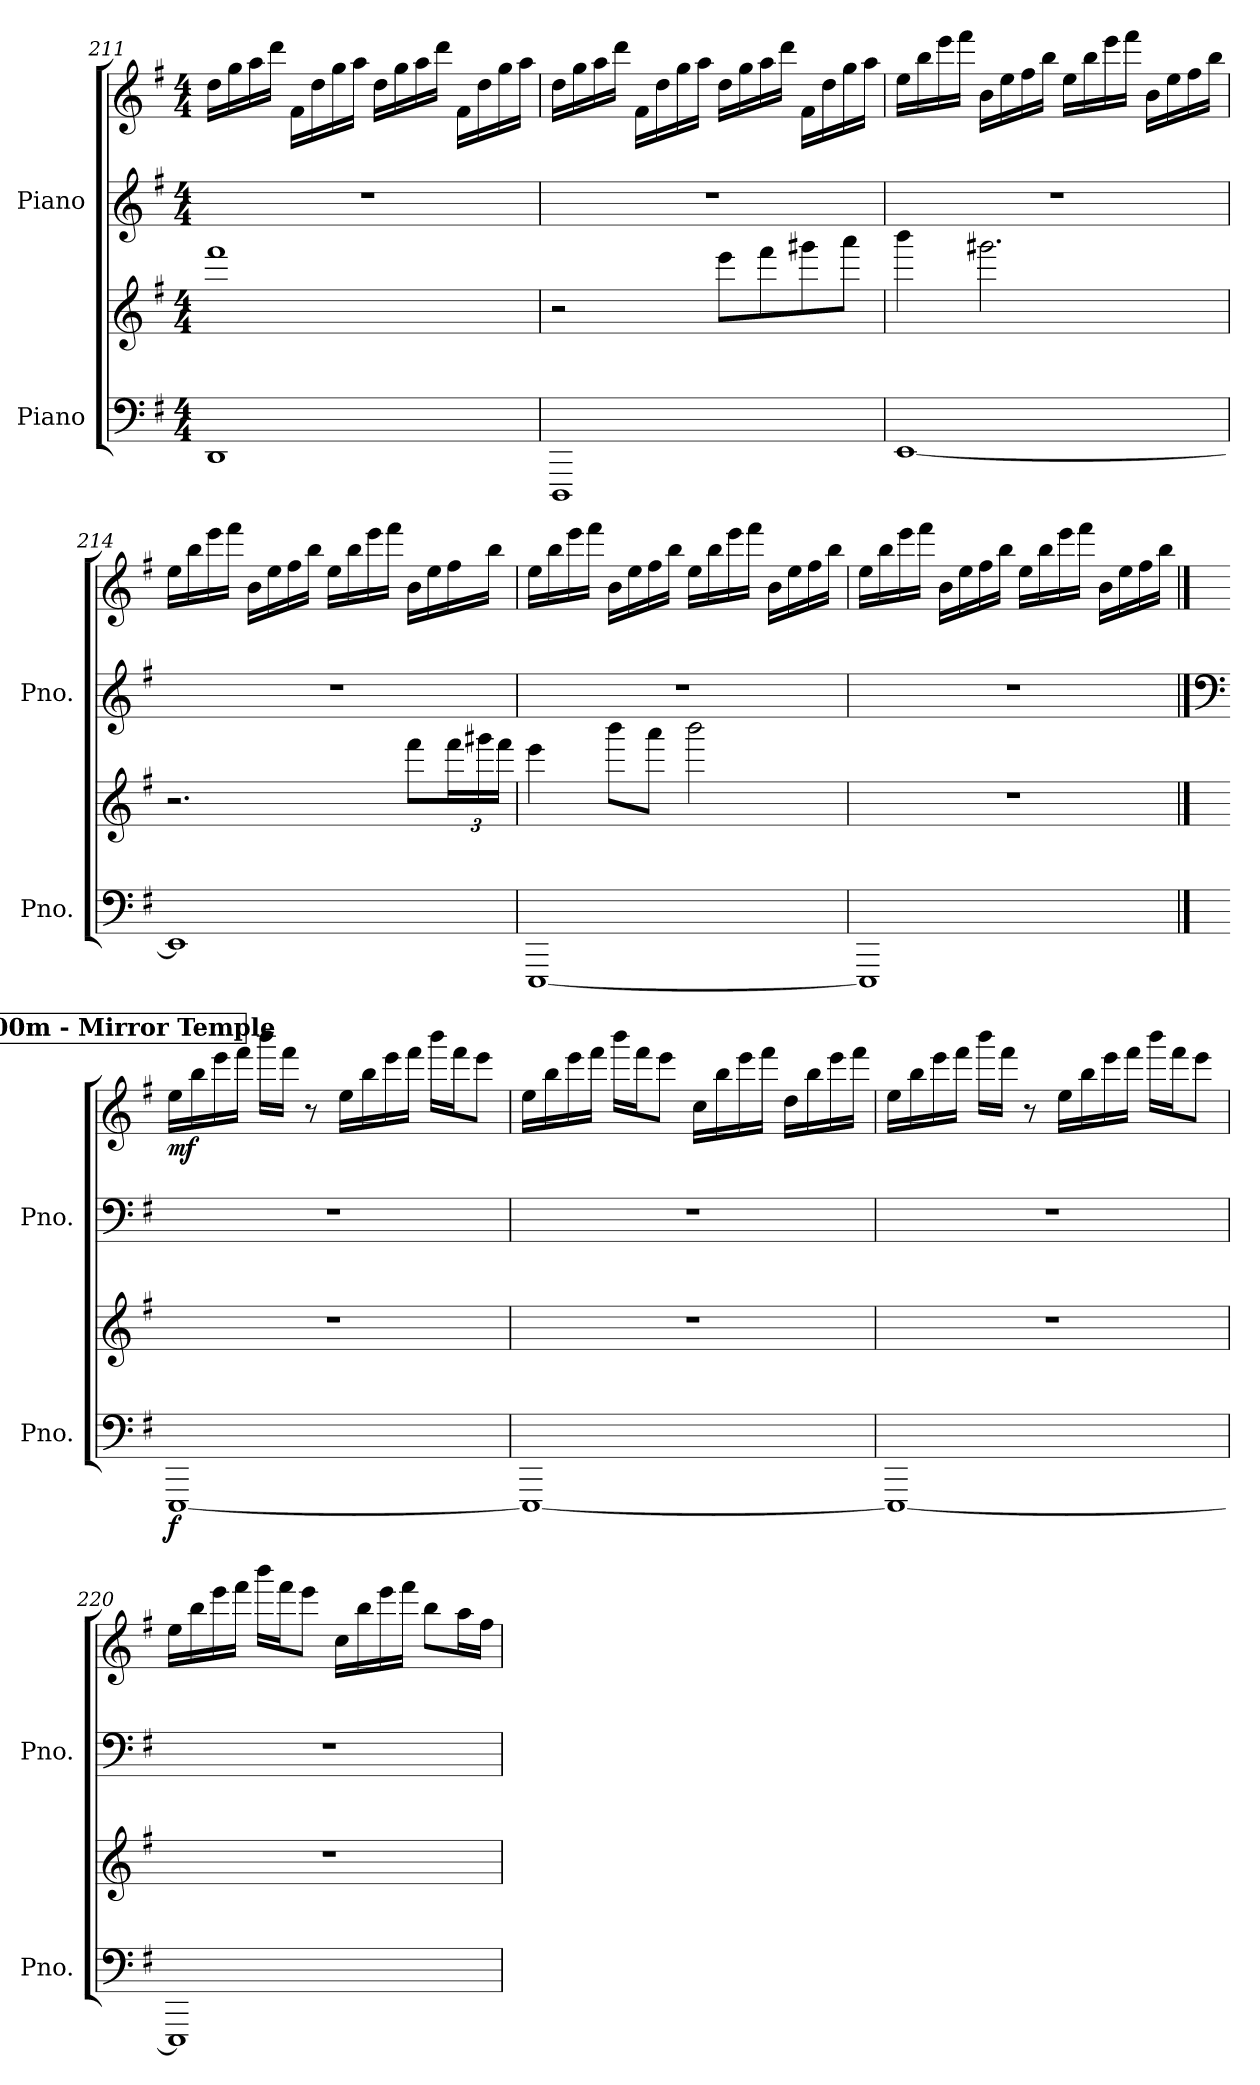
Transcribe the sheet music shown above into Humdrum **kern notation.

**kern	**kern	**dynam	**kern	**kern	**dynam
*part2	*part2	*part2	*part1	*part1	*part1
*staff4	*staff3	*staff3/4	*staff2	*staff1	*staff1/2
*I"Piano	*	*	*I"Piano	*	*
*I'Pno.	*	*	*I'Pno.	*	*
!!LO:LB:g=z
*clefF4	*clefG2	*	*clefG2	*clefG2	*
*k[f#]	*k[f#]	*	*k[f#]	*k[f#]	*
*M4/4	*M4/4	*	*M4/4	*M4/4	*
=211	=211	=211	=211	=211	=211
1DD	1fff#	.	1r	16dd\LL	.
.	.	.	.	16gg\	.
.	.	.	.	16aa\	.
.	.	.	.	16ddd\JJ	.
.	.	.	.	16f#\LL	.
.	.	.	.	16dd\	.
.	.	.	.	16gg\	.
.	.	.	.	16aa\JJ	.
.	.	.	.	16dd\LL	.
.	.	.	.	16gg\	.
.	.	.	.	16aa\	.
.	.	.	.	16ddd\JJ	.
.	.	.	.	16f#\LL	.
.	.	.	.	16dd\	.
.	.	.	.	16gg\	.
.	.	.	.	16aa\JJ	.
=212	=212	=212	=212	=212	=212
1DDD	2r	.	1r	16dd\LL	.
.	.	.	.	16gg\	.
.	.	.	.	16aa\	.
.	.	.	.	16ddd\JJ	.
.	.	.	.	16f#\LL	.
.	.	.	.	16dd\	.
.	.	.	.	16gg\	.
.	.	.	.	16aa\JJ	.
.	8eee\L	.	.	16dd\LL	.
.	.	.	.	16gg\	.
.	8fff#\	.	.	16aa\	.
.	.	.	.	16ddd\JJ	.
.	8ggg#X\	.	.	16f#\LL	.
.	.	.	.	16dd\	.
.	8aaa\J	.	.	16gg\	.
.	.	.	.	16aa\JJ	.
!!LO:PB:g=z
=213	=213	=213	=213	=213	=213
[1EE	4bbb\	.	1r	16ee\LL	.
.	.	.	.	16bb\	.
.	.	.	.	16eee\	.
.	.	.	.	16fff#\JJ	.
.	2.ggg#X\	.	.	16b\LL	.
.	.	.	.	16ee\	.
.	.	.	.	16ff#\	.
.	.	.	.	16bb\JJ	.
.	.	.	.	16ee\LL	.
.	.	.	.	16bb\	.
.	.	.	.	16eee\	.
.	.	.	.	16fff#\JJ	.
.	.	.	.	16b\LL	.
.	.	.	.	16ee\	.
.	.	.	.	16ff#\	.
.	.	.	.	16bb\JJ	.
=214	=214	=214	=214	=214	=214
1EE]	2.r	.	1r	16ee\LL	.
.	.	.	.	16bb\	.
.	.	.	.	16eee\	.
.	.	.	.	16fff#\JJ	.
.	.	.	.	16b\LL	.
.	.	.	.	16ee\	.
.	.	.	.	16ff#\	.
.	.	.	.	16bb\JJ	.
.	.	.	.	16ee\LL	.
.	.	.	.	16bb\	.
.	.	.	.	16eee\	.
.	.	.	.	16fff#\JJ	.
.	8fff#\L	.	.	16b\LL	.
.	.	.	.	16ee\	.
*	*Xbrackettup	*	*	*	*
.	24fff#\L	.	.	16ff#\	.
.	24ggg#X\	.	.	.	.
.	.	.	.	16bb\JJ	.
.	24fff#\JJ	.	.	.	.
!!LO:LB:g=z
=215	=215	=215	=215	=215	=215
[1EEE	4eee\	.	1r	16ee\LL	.
.	.	.	.	16bb\	.
.	.	.	.	16eee\	.
.	.	.	.	16fff#\JJ	.
.	8bbb\L	.	.	16b\LL	.
.	.	.	.	16ee\	.
.	8aaa\J	.	.	16ff#\	.
.	.	.	.	16bb\JJ	.
.	2bbb\	.	.	16ee\LL	.
.	.	.	.	16bb\	.
.	.	.	.	16eee\	.
.	.	.	.	16fff#\JJ	.
.	.	.	.	16b\LL	.
.	.	.	.	16ee\	.
.	.	.	.	16ff#\	.
.	.	.	.	16bb\JJ	.
=216	=216	=216	=216	=216	=216
1EEE]	1r	.	1r	16ee\LL	.
.	.	.	.	16bb\	.
.	.	.	.	16eee\	.
.	.	.	.	16fff#\JJ	.
.	.	.	.	16b\LL	.
.	.	.	.	16ee\	.
.	.	.	.	16ff#\	.
.	.	.	.	16bb\JJ	.
.	.	.	.	16ee\LL	.
.	.	.	.	16bb\	.
.	.	.	.	16eee\	.
.	.	.	.	16fff#\JJ	.
.	.	.	.	16b\LL	.
.	.	.	.	16ee\	.
.	.	.	.	16ff#\	.
.	.	.	.	16bb\JJ	.
!!LO:PB:g=z
!!LO:REH:place=s1:a:B:fs=14:t=2500m - Mirror Temple
==217	==217	==217	==217	==217	==217
*	*	*	*clefF4	*	*
!	!	!LO:DY:b=2	!	!	!LO:DY:b
[1EEE	1r	f	1r	16ee\LL	mf
.	.	.	.	16bb\	.
.	.	.	.	16eee\	.
.	.	.	.	16fff#\JJ	.
.	.	.	.	16bbb\LL	.
.	.	.	.	16fff#\JJ	.
.	.	.	.	8r	.
.	.	.	.	16ee\LL	.
.	.	.	.	16bb\	.
.	.	.	.	16eee\	.
.	.	.	.	16fff#\JJ	.
.	.	.	.	16bbb\LL	.
.	.	.	.	16fff#\J	.
.	.	.	.	8eee\J	.
=218	=218	=218	=218	=218	=218
1EEE_	1r	.	1r	16ee\LL	.
.	.	.	.	16bb\	.
.	.	.	.	16eee\	.
.	.	.	.	16fff#\JJ	.
.	.	.	.	16bbb\LL	.
.	.	.	.	16fff#\J	.
.	.	.	.	8eee\J	.
.	.	.	.	16cc\LL	.
.	.	.	.	16bb\	.
.	.	.	.	16eee\	.
.	.	.	.	16fff#\JJ	.
.	.	.	.	16dd\LL	.
.	.	.	.	16bb\	.
.	.	.	.	16eee\	.
.	.	.	.	16fff#\JJ	.
!!LO:LB:g=z
=219	=219	=219	=219	=219	=219
1EEE_	1r	.	1r	16ee\LL	.
.	.	.	.	16bb\	.
.	.	.	.	16eee\	.
.	.	.	.	16fff#\JJ	.
.	.	.	.	16bbb\LL	.
.	.	.	.	16fff#\JJ	.
.	.	.	.	8r	.
.	.	.	.	16ee\LL	.
.	.	.	.	16bb\	.
.	.	.	.	16eee\	.
.	.	.	.	16fff#\JJ	.
.	.	.	.	16bbb\LL	.
.	.	.	.	16fff#\J	.
.	.	.	.	8eee\J	.
=220	=220	=220	=220	=220	=220
1EEE]	1r	.	1r	16ee\LL	.
.	.	.	.	16bb\	.
.	.	.	.	16eee\	.
.	.	.	.	16fff#\JJ	.
.	.	.	.	16bbb\LL	.
.	.	.	.	16fff#\J	.
.	.	.	.	8eee\J	.
.	.	.	.	16cc\LL	.
.	.	.	.	16bb\	.
.	.	.	.	16eee\	.
.	.	.	.	16fff#\JJ	.
.	.	.	.	8bb\L	.
.	.	.	.	16aa\L	.
.	.	.	.	16ff#\JJ	.
=	=	=	=	=	=
*-	*-	*-	*-	*-	*-
